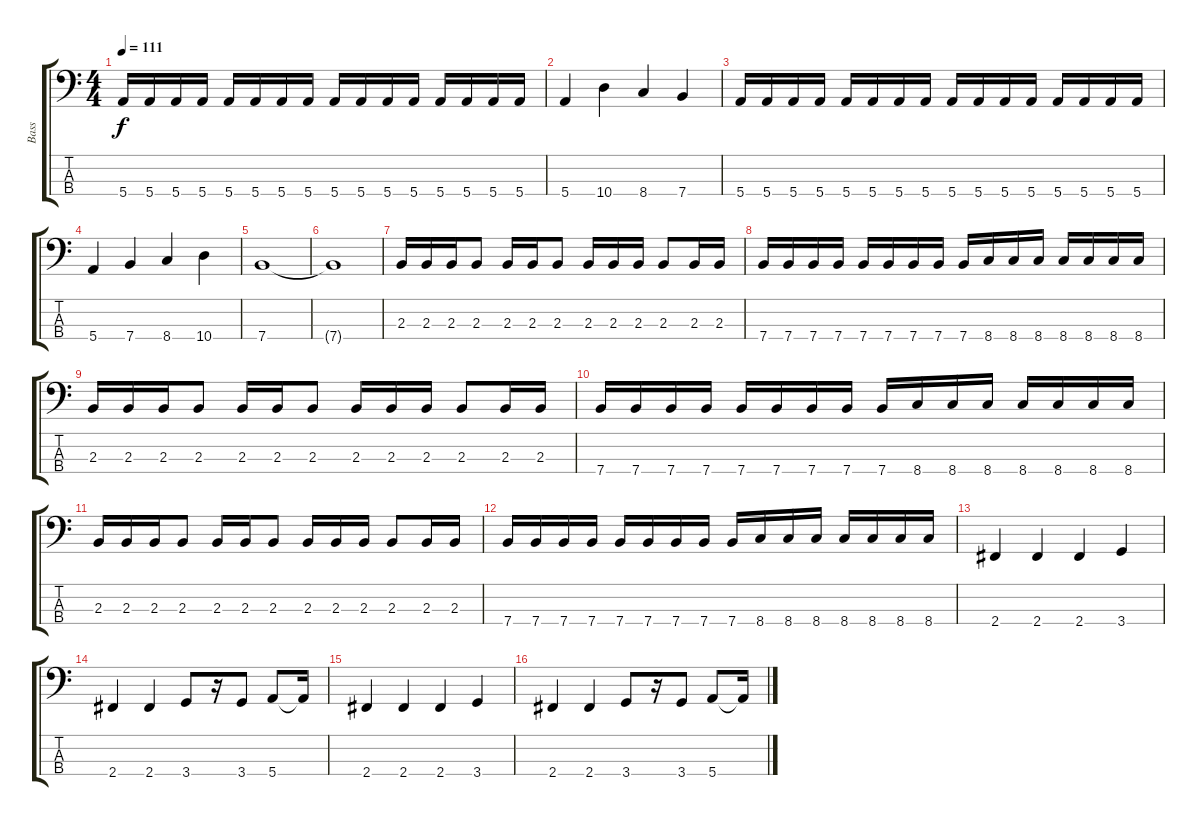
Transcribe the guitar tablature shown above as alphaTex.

\track ("Bass" "Bass") {instrument electricbassfinger}
\staff {score tabs}
\tuning (G2 D2 A1 E1) {hide}
\ts (4 4)
\tempo 111
\clef f4
\ks c
5.4.16{dy f} 5.4.16 5.4.16 5.4.16 5.4.16 5.4.16 5.4.16 5.4.16 5.4.16 5.4.16 5.4.16 5.4.16 5.4.16 5.4.16 5.4.16 5.4.16 |
5.4.4 10.4.4 8.4.4 7.4.4 |
5.4.16 5.4.16 5.4.16 5.4.16 5.4.16 5.4.16 5.4.16 5.4.16 5.4.16 5.4.16 5.4.16 5.4.16 5.4.16 5.4.16 5.4.16 5.4.16 |
5.4.4 7.4.4 8.4.4 10.4.4 |
7.4.1 |
7.4{t}.1 |
2.3.16 2.3.16 2.3.16 2.3.8 2.3.16 2.3.16 2.3.8 2.3.16 2.3.16 2.3.16 2.3.8 2.3.16 2.3.16 |
7.4.16 7.4.16 7.4.16 7.4.16 7.4.16 7.4.16 7.4.16 7.4.16 7.4.16 8.4.16 8.4.16 8.4.16 8.4.16 8.4.16 8.4.16 8.4.16 |
2.3.16 2.3.16 2.3.16 2.3.8 2.3.16 2.3.16 2.3.8 2.3.16 2.3.16 2.3.16 2.3.8 2.3.16 2.3.16 |
7.4.16 7.4.16 7.4.16 7.4.16 7.4.16 7.4.16 7.4.16 7.4.16 7.4.16 8.4.16 8.4.16 8.4.16 8.4.16 8.4.16 8.4.16 8.4.16 |
2.3.16 2.3.16 2.3.16 2.3.8 2.3.16 2.3.16 2.3.8 2.3.16 2.3.16 2.3.16 2.3.8 2.3.16 2.3.16 |
7.4.16 7.4.16 7.4.16 7.4.16 7.4.16 7.4.16 7.4.16 7.4.16 7.4.16 8.4.16 8.4.16 8.4.16 8.4.16 8.4.16 8.4.16 8.4.16 |
2.4.4 2.4.4 2.4.4 3.4.4 |
2.4.4 2.4.4 3.4.8 r.16 3.4.8 5.4.8 5.4{t}.16 |
2.4.4 2.4.4 2.4.4 3.4.4 |
2.4.4 2.4.4 3.4.8 r.16 3.4.8 5.4.8 5.4{t}.16
